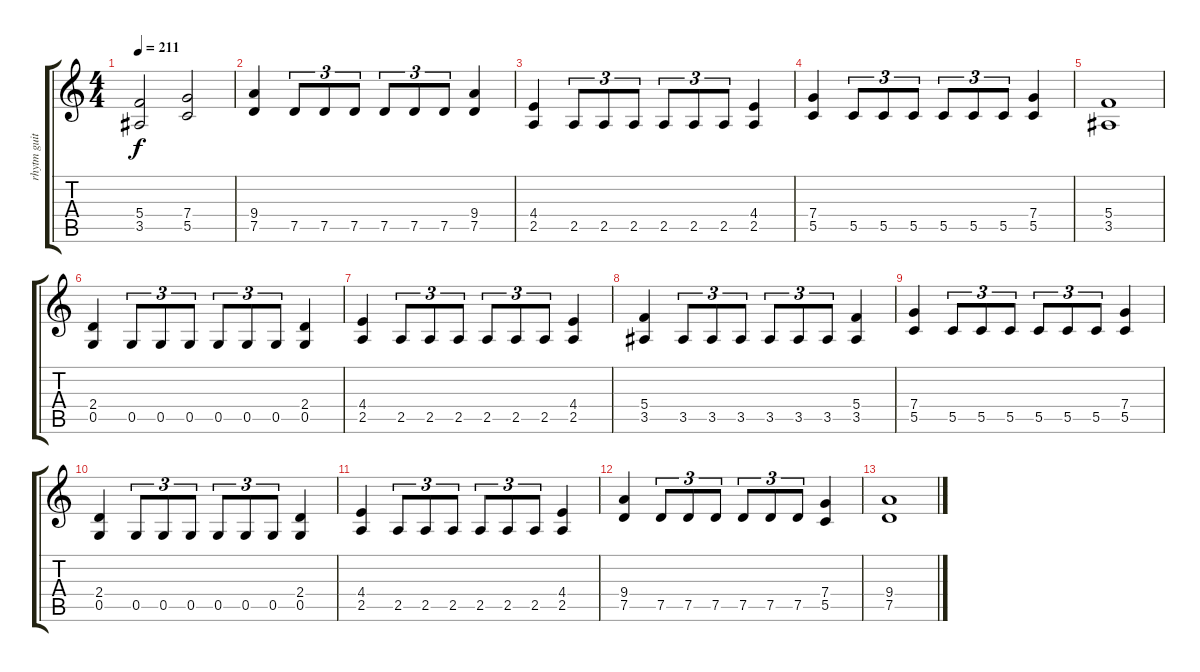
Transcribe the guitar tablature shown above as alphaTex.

\track ("rhytm guitar" "rhytm guit") {instrument distortionguitar}
\staff {score tabs}
\tuning (D4 A3 F3 C3 G2 D2) {hide}
\ts (4 4)
\tempo 211
\clef g2
\ks c
(5.4 3.5).2{dy f} (7.4 5.5).2 |
(9.4 7.5).4 7.5.8{tu (3 2)} 7.5.8{tu (3 2)} 7.5.8{tu (3 2)} 7.5.8{tu (3 2)} 7.5.8{tu (3 2)} 7.5.8{tu (3 2)} (9.4 7.5).4 |
(4.4 2.5).4 2.5.8{tu (3 2)} 2.5.8{tu (3 2)} 2.5.8{tu (3 2)} 2.5.8{tu (3 2)} 2.5.8{tu (3 2)} 2.5.8{tu (3 2)} (4.4 2.5).4 |
(7.4 5.5).4 5.5.8{tu (3 2)} 5.5.8{tu (3 2)} 5.5.8{tu (3 2)} 5.5.8{tu (3 2)} 5.5.8{tu (3 2)} 5.5.8{tu (3 2)} (7.4 5.5).4 |
(5.4 3.5).1 |
(2.4 0.5).4 0.5.8{tu (3 2)} 0.5.8{tu (3 2)} 0.5.8{tu (3 2)} 0.5.8{tu (3 2)} 0.5.8{tu (3 2)} 0.5.8{tu (3 2)} (2.4 0.5).4 |
(4.4 2.5).4 2.5.8{tu (3 2)} 2.5.8{tu (3 2)} 2.5.8{tu (3 2)} 2.5.8{tu (3 2)} 2.5.8{tu (3 2)} 2.5.8{tu (3 2)} (4.4 2.5).4 |
(5.4 3.5).4 3.5.8{tu (3 2)} 3.5.8{tu (3 2)} 3.5.8{tu (3 2)} 3.5.8{tu (3 2)} 3.5.8{tu (3 2)} 3.5.8{tu (3 2)} (5.4 3.5).4 |
(7.4 5.5).4 5.5.8{tu (3 2)} 5.5.8{tu (3 2)} 5.5.8{tu (3 2)} 5.5.8{tu (3 2)} 5.5.8{tu (3 2)} 5.5.8{tu (3 2)} (7.4 5.5).4 |
(2.4 0.5).4 0.5.8{tu (3 2)} 0.5.8{tu (3 2)} 0.5.8{tu (3 2)} 0.5.8{tu (3 2)} 0.5.8{tu (3 2)} 0.5.8{tu (3 2)} (2.4 0.5).4 |
(4.4 2.5).4 2.5.8{tu (3 2)} 2.5.8{tu (3 2)} 2.5.8{tu (3 2)} 2.5.8{tu (3 2)} 2.5.8{tu (3 2)} 2.5.8{tu (3 2)} (4.4 2.5).4 |
(9.4 7.5).4 7.5.8{tu (3 2)} 7.5.8{tu (3 2)} 7.5.8{tu (3 2)} 7.5.8{tu (3 2)} 7.5.8{tu (3 2)} 7.5.8{tu (3 2)} (7.4 5.5).4 |
(9.4 7.5).1
